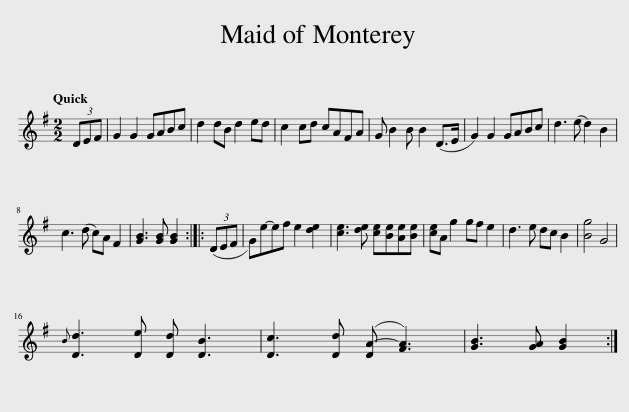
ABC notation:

X:1
L:1/8
Q:1/4=120
M:2/2
I:linebreak $
K:G
V:1 treble
V:1
 (3DEF | G2 G2 GABc | d2 dB d2 ed | c2 cd cAFA | G B2 B B2 (D>E | %5
 G2) G2 GABc | d3 (e d2) B2 |$ c3 (d c)A F2 | [GB]3 [GB] [GB]2 :: (3(DEF | %10
 G)e-ef e2 [de]2 | [ce]3 [de] [ce][Be][Ae][Be] | [ce]A g2 gf e2 | d3 e dc B2 | [Bg]4 G4 |$ %15
{B} [Dd]3 [De] [Dd] [DB]3 | [Dc]3 [Dd] ([DA-] [FA]3) | [GB]3 [GA] [GB]2 :| %18
